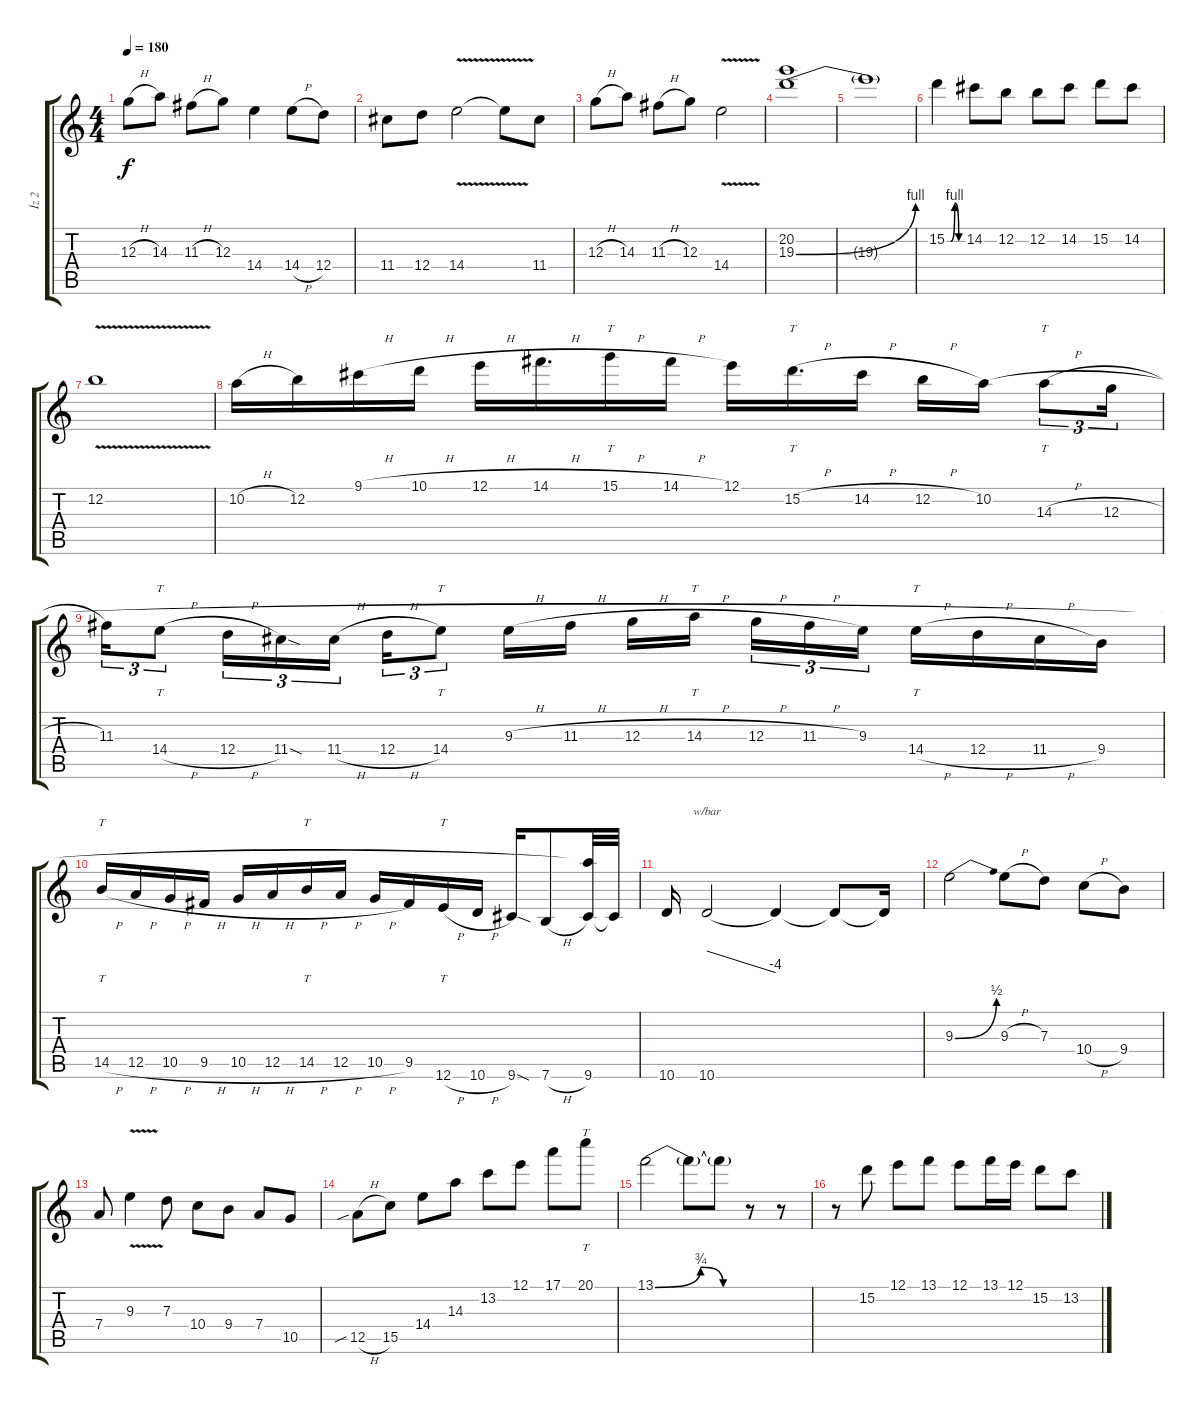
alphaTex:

\track ("İz 2" "İz 2") {instrument overdrivenguitar}
\staff {score tabs}
\tuning (E4 B3 G3 D3 A2 E2) {hide}
\ts (4 4)
\tempo 180
\clef g2
\ks c
12.3{h}.8{dy f} 14.3.8 11.3{h}.8 12.3.8 14.4.4 14.4{h}.8 12.4.8 |
11.4.8 12.4.8 14.4{v}.2 14.4{t}.8 11.4.8 |
12.3{h}.8 14.3.8 11.3{h}.8 12.3.8 14.4{v}.2 |
(20.2 19.3{be (bend 0 0 60 4)}).1 |
19.3{t}.1 |
15.2{be (custom 0 0 15 0 30 4 45 0 60 0)}.4 14.2.8 12.2.8 12.2.8 14.2.8 15.2.8 14.2.8 |
12.2{v}.1 |
10.2{h}.16 12.2.16 9.1{h}.16 10.1{h}.16 12.1{h}.16 14.1{h}.16{d} 15.1{h}.16{tt} 14.1{h}.16 12.1.16 15.2{h}.16{tt d} 14.2{h}.16 12.2{h}.16 10.2.16 14.3{h}.8{tt tu (3 2)} 12.3{h}.16{tu (3 2)} |
11.3.16{tu (3 2)} 14.4{h}.8{tt tu (3 2)} 12.4{h}.16{tu (3 2)} 11.4{sod}.16{tu (3 2)} 11.4{h}.16{tu (3 2)} 12.4{h}.16{tu (3 2)} 14.4.8{tt tu (3 2)} 9.3{h}.16 11.3{h}.16 12.3{h}.16 14.3{h}.16{tt beam splitsecondary} 12.3{h}.16{tu (3 2)} 11.3{h}.16{tu (3 2)} 9.3.16{tu (3 2)} 14.4{h}.16{tt} 12.4{h}.16 11.4{h}.16 9.4.16 |
14.5{h}.16{tt} 12.5{h}.16 10.5{h}.16 9.5{h}.16 10.5{h}.16 12.5{h}.16 14.5{h}.16{tt} 12.5{h}.16 10.5{h}.16 9.5.16 12.6{h}.16{tt} 10.6{h}.16 9.6{sod}.16 7.6{h}.8 (10.2{t} 9.6).32 9.6{t}.32 |
10.6.16 10.6.2{tbe (dive default 0 0 60 -16) instrument guitarharmonics} 10.6{t}.4 10.6{t}.8 10.6{t}.16 |
9.3{be (bend 0 0 60 2)}.2{instrument overdrivenguitar} 9.3{h}.8 7.3.8 10.4{h}.8 9.4.8 |
7.4.8 9.3{v}.4 7.3.8 10.4.8 9.4.8 7.4.8 10.5.8 |
12.5{sib h}.8 15.5.8 14.4.8 14.3.8 13.2.8 12.1.8 17.1.8 20.1.8{tt} |
13.1{be (custom 0 0 30 3 45 0 60 0)}.2 13.1{t}.8 13.1{t}.8 r.8 r.8 |
r.8 15.2.8 12.1.8 13.1.8 12.1.8 13.1.16 12.1.16 15.2.8 13.2.8
